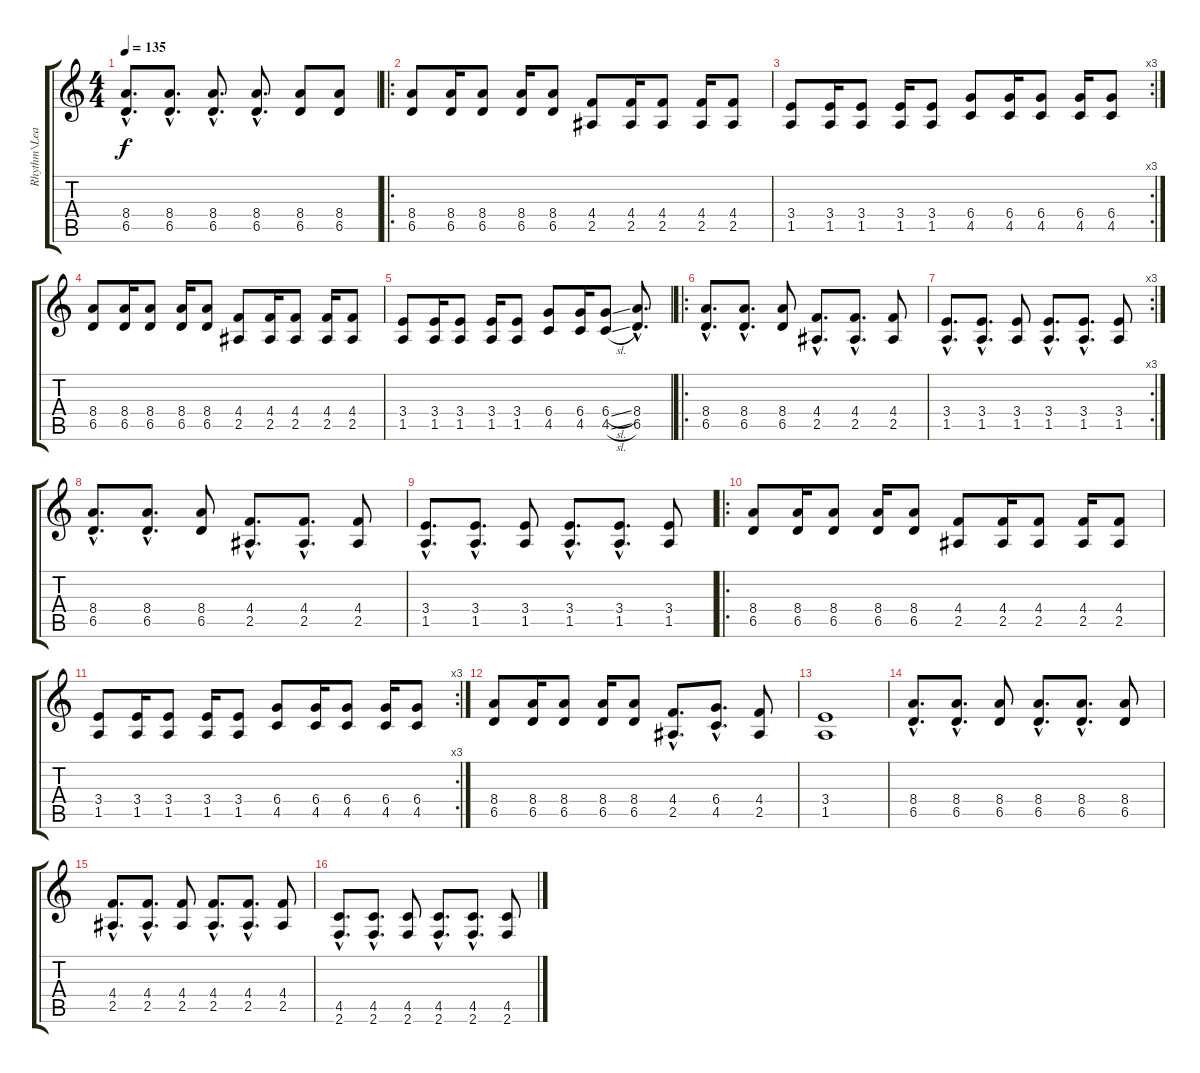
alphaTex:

\track ("Rhythm\\Lead Guitar" "Rhythm\\Lea") {instrument distortionguitar}
\staff {score tabs}
\tuning (Eb4 Bb3 Gb3 Db3 Ab2 Eb2) {hide}
\ts (4 4)
\tempo 135
\clef g2
\ks c
(8.4{hac} 6.5{hac}).8{d dy f instrument distortionguitar} (8.4{hac} 6.5{hac}).8{d} (8.4{hac} 6.5{hac}).8{d} (8.4{hac} 6.5{hac}).8{d} (8.4 6.5).8 (8.4 6.5).8 |
\ro
(8.4 6.5).8 (8.4 6.5).16 (8.4 6.5).8 (8.4 6.5).16 (8.4 6.5).8 (4.4 2.5).8 (4.4 2.5).16 (4.4 2.5).8 (4.4 2.5).16 (4.4 2.5).8 |
\rc 3
(3.4 1.5).8 (3.4 1.5).16 (3.4 1.5).8 (3.4 1.5).16 (3.4 1.5).8 (6.4 4.5).8 (6.4 4.5).16 (6.4 4.5).8 (6.4 4.5).16 (6.4 4.5).8 |
(8.4 6.5).8 (8.4 6.5).16 (8.4 6.5).8 (8.4 6.5).16 (8.4 6.5).8 (4.4 2.5).8 (4.4 2.5).16 (4.4 2.5).8 (4.4 2.5).16 (4.4 2.5).8 |
(3.4 1.5).8 (3.4 1.5).16 (3.4 1.5).8 (3.4 1.5).16 (3.4 1.5).8 (6.4 4.5).8 (6.4 4.5).16 (6.4{sl} 4.5{sl}).8 (8.4{hac} 6.5{hac}).8{d} |
\ro
(8.4{hac} 6.5{hac}).8{d} (8.4{hac} 6.5{hac}).8{d} (8.4 6.5).8 (4.4{hac} 2.5{hac}).8{d} (4.4{hac} 2.5{hac}).8{d} (4.4 2.5).8 |
\rc 3
(3.4{hac} 1.5{hac}).8{d} (3.4{hac} 1.5{hac}).8{d} (3.4 1.5).8 (3.4{hac} 1.5{hac}).8{d} (3.4{hac} 1.5{hac}).8{d} (3.4 1.5).8 |
(8.4{hac} 6.5{hac}).8{d} (8.4{hac} 6.5{hac}).8{d} (8.4 6.5).8 (4.4{hac} 2.5{hac}).8{d} (4.4{hac} 2.5{hac}).8{d} (4.4 2.5).8 |
(3.4{hac} 1.5{hac}).8{d} (3.4{hac} 1.5{hac}).8{d} (3.4 1.5).8 (3.4{hac} 1.5{hac}).8{d} (3.4{hac} 1.5{hac}).8{d} (3.4 1.5).8 |
\ro
(8.4 6.5).8 (8.4 6.5).16 (8.4 6.5).8 (8.4 6.5).16 (8.4 6.5).8 (4.4 2.5).8 (4.4 2.5).16 (4.4 2.5).8 (4.4 2.5).16 (4.4 2.5).8 |
\rc 3
(3.4 1.5).8 (3.4 1.5).16 (3.4 1.5).8 (3.4 1.5).16 (3.4 1.5).8 (6.4 4.5).8 (6.4 4.5).16 (6.4 4.5).8 (6.4 4.5).16 (6.4 4.5).8 |
(8.4 6.5).8 (8.4 6.5).16 (8.4 6.5).8 (8.4 6.5).16 (8.4 6.5).8 (4.4{hac} 2.5{hac}).8{d} (6.4{hac} 4.5{hac}).8{d} (4.4 2.5).8 |
(3.4 1.5).1 |
(8.4{hac} 6.5{hac}).8{d} (8.4{hac} 6.5{hac}).8{d} (8.4 6.5).8 (8.4{hac} 6.5{hac}).8{d} (8.4{hac} 6.5{hac}).8{d} (8.4 6.5).8 |
(4.4{hac} 2.5{hac}).8{d} (4.4{hac} 2.5{hac}).8{d} (4.4 2.5).8 (4.4{hac} 2.5{hac}).8{d} (4.4{hac} 2.5{hac}).8{d} (4.4 2.5).8 |
(4.5{hac} 2.6{hac}).8{d} (4.5{hac} 2.6{hac}).8{d} (4.5 2.6).8 (4.5{hac} 2.6{hac}).8{d} (4.5{hac} 2.6{hac}).8{d} (4.5 2.6).8
